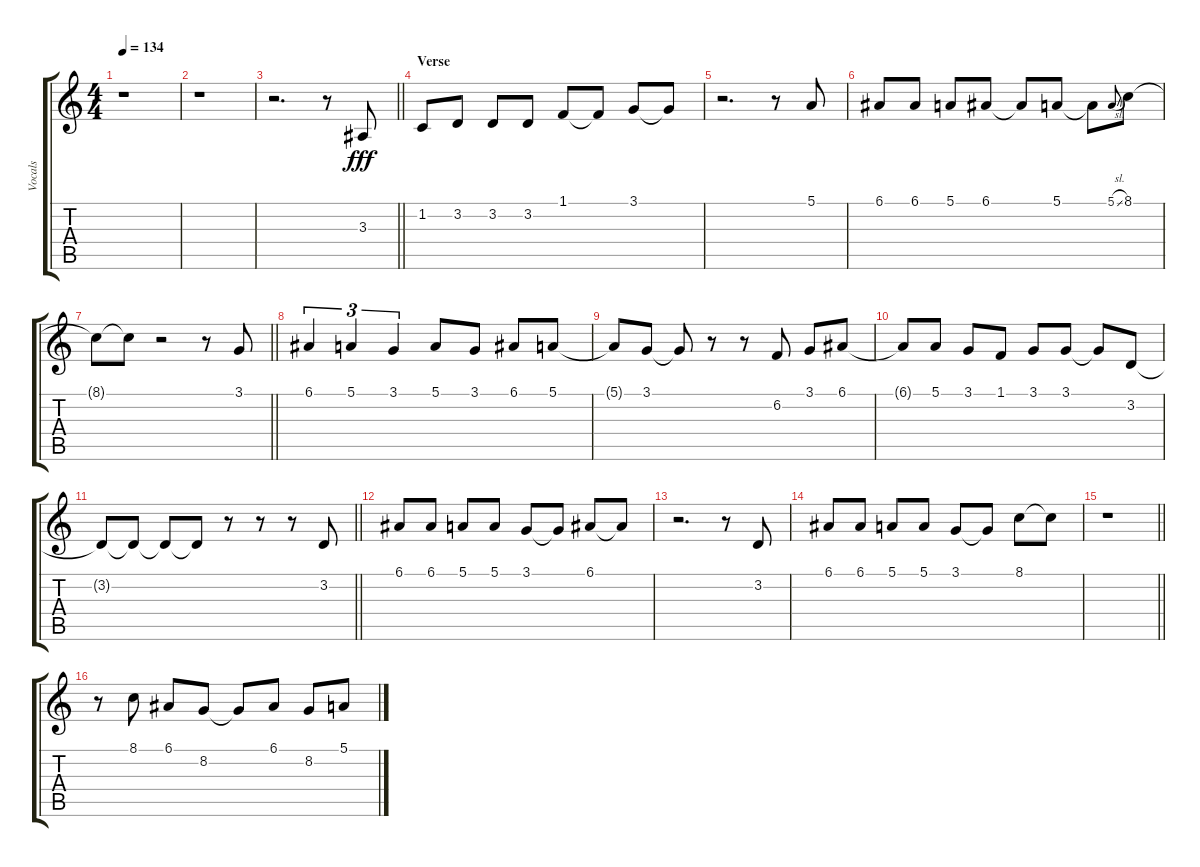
\track ("Vocals" "Vocals") {instrument tenorsax}
\staff {score tabs}
\tuning (E4 B3 G3 D3 A2 E2) {hide}
\ts (4 4)
\tempo 134
\clef g2
\ks c
r.1{dy fff} |
r.1 |
\barLineRight lightlight
r.2{d} r.8 3.3.8 |
\section ("" "Verse")
1.2.8 3.2.8 3.2.8 3.2.8 1.1.8 1.1{t}.8 3.1.8 3.1{t}.8 |
r.2{d} r.8 5.1.8 |
6.1.8 6.1.8 5.1.8 6.1.8 6.1{t}.8 5.1.8 5.1{t}.8 5.1{sl}.8{gr onbeat} 8.1.8 |
\barLineRight lightlight
8.1{t}.8 8.1{t}.8 r.2 r.8 3.1.8 |
6.1.4{tu (3 2)} 5.1.4{tu (3 2)} 3.1.4{tu (3 2)} 5.1.8 3.1.8 6.1.8 5.1.8 |
5.1{t}.8 3.1.8 3.1{t}.8 r.8 r.8 6.2.8 3.1.8 6.1.8 |
6.1{t}.8 5.1.8 3.1.8 1.1.8 3.1.8 3.1.8 3.1{t}.8 3.2.8 |
\barLineRight lightlight
3.2{t}.8 3.2{t}.8 3.2{t}.8 3.2{t}.8 r.8 r.8 r.8 3.2.8 |
6.1.8 6.1.8 5.1.8 5.1.8 3.1.8 3.1{t}.8 6.1.8 6.1{t}.8 |
r.2{d} r.8 3.2.8 |
6.1.8 6.1.8 5.1.8 5.1.8 3.1.8 3.1{t}.8 8.1.8 8.1{t}.8 |
\barLineRight lightlight
r.1 |
r.8 8.1.8 6.1.8 8.2.8 8.2{t}.8 6.1.8 8.2.8 5.1.8
